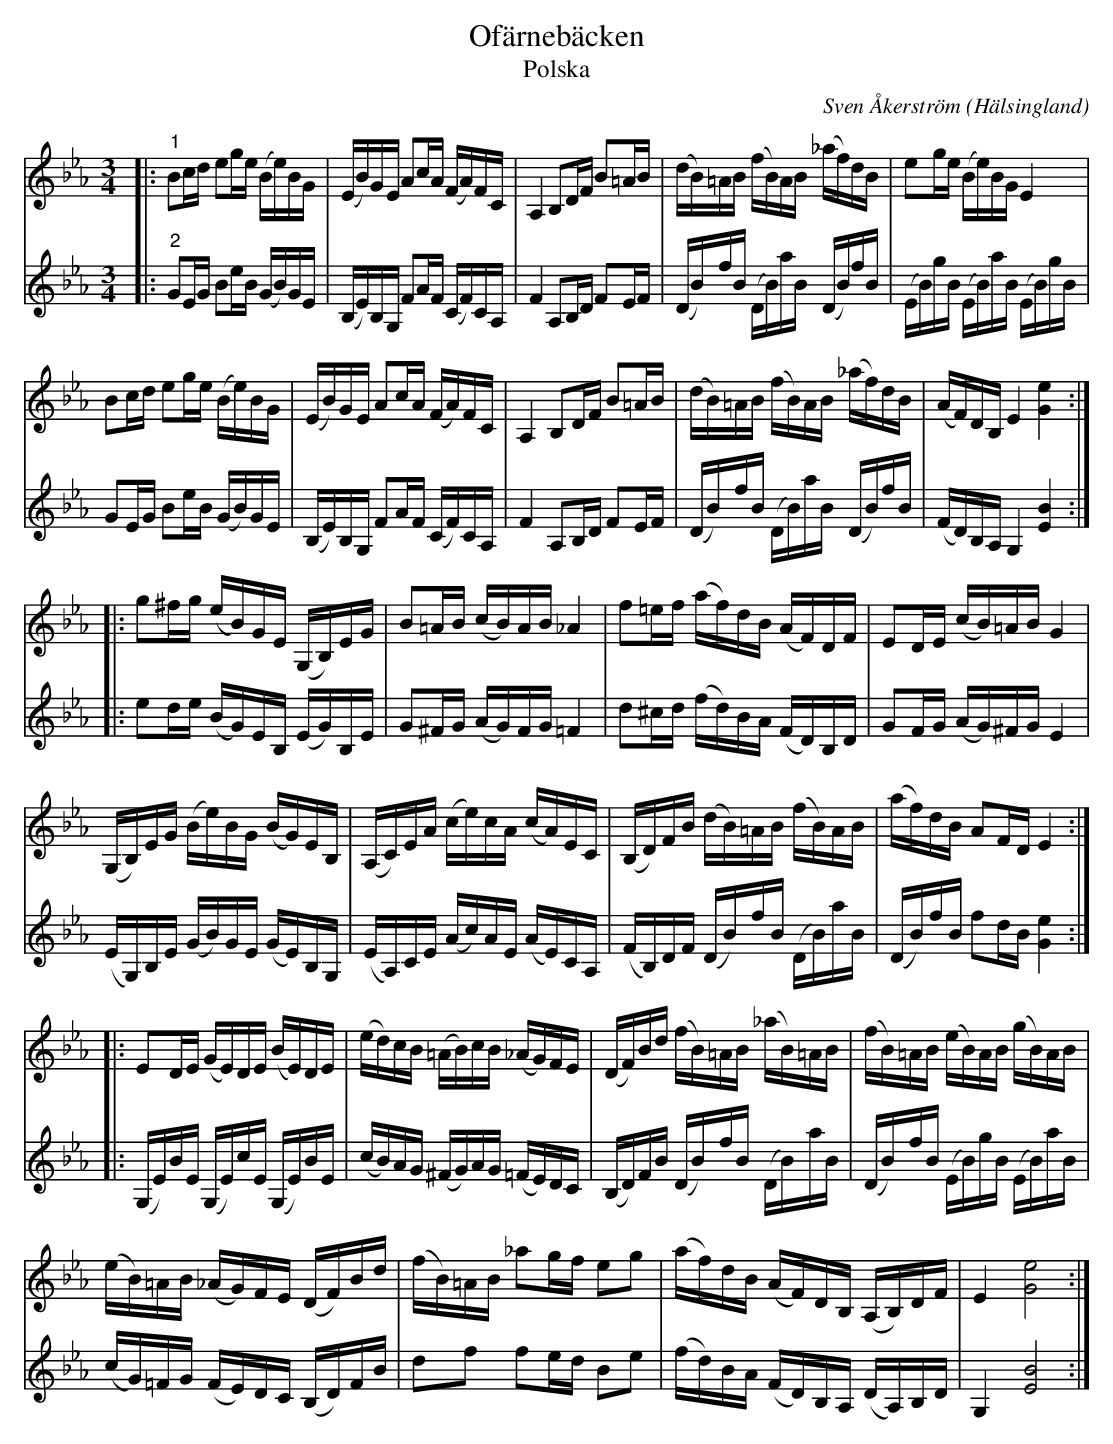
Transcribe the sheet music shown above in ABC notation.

X:1
T:Ofärnebäcken
T:Polska
C:Sven Åkerström
O:Hälsingland
L:1/16
M:3/4
K:Eb
V:1
|:"^1" B2cd e2ge (Be)BG | (EB)GE A2cA (FA)FC | A,4 B,2DF B2=AB | (dB)=AB (fB)AB (_af)dB | e2ge (Be)BG E4 |
B2cd e2ge (Be)BG | (EB)GE A2cA (FA)FC | A,4 B,2DF B2=AB | (dB)=AB (fB)AB (_af)dB | (AF)DB, E4 [Ge]4 ::
g2^fg (eB)GE (G,B,)EG | B2=AB (cB)AB _A4 | f2=ef (af)dB (AF)DF | E2DE (cB)=AB G4 |
(G,B,)EG (Be)BG (BG)EB, | (A,C)EA (ce)cA (cA)EC | (B,D)FB (dB)=AB (fB)AB | (af)dB A2FD E4 ::
E2DE (GE)DE (BE)DE | (ed)cB (=AB)cB (_AG)FE | (DF)Bd (fB)=AB (_aB)=AB | (fB)=AB (eB)AB (gB)AB |
 (eB)=AB (_AG)FE (DF)Bd | (fB)=AB _a2gf e2g2 | (af)dB (AF)DB, (A,B,)DF | E4 [Ge]8 :|
V:2
|:"^2" G2EG B2eB (GB)GE | (B,E)B,G, F2AF (CF)CA, | F4 A,2B,D F2EF | (DB)fB (DB)aB (DB)fB | (EB)gB (EB)aB (EB)gB |
 G2EG B2eB (GB)GE | (B,E)B,G, F2AF (CF)CA, | F4 A,2B,D F2EF | (DB)fB (DB)aB (DB)fB | (FD)B,A, G,4 [EB]4 ::
e2de (BG)EB, (EG)B,E | G2^FG (AG)FG =F4 | d2^cd (fd)BA (FD)B,D | G2FG (AG)^FG E4 |
(EG,)B,E (GB)GE (GE)B,G, | (EA,)CE (Ac)AE (AE)CA, | (FB,)DF (DB)fB (DB)aB | (DB)fB f2dB [Ge]4 ::
(G,E)BE (G,E)cE (G,E)BE | (cB)AG (^FG)AG (=FE)DC | (B,D)FB (DB)fB (DB)aB | (DB)fB (EB)gB (EB)aB |
(cG)=FG (FE)DC (B,D)FB | d2f2 f2ed B2e2 | (fd)BA (FD)B,A, (DA,)B,D | G,4 [EB]8 :|
